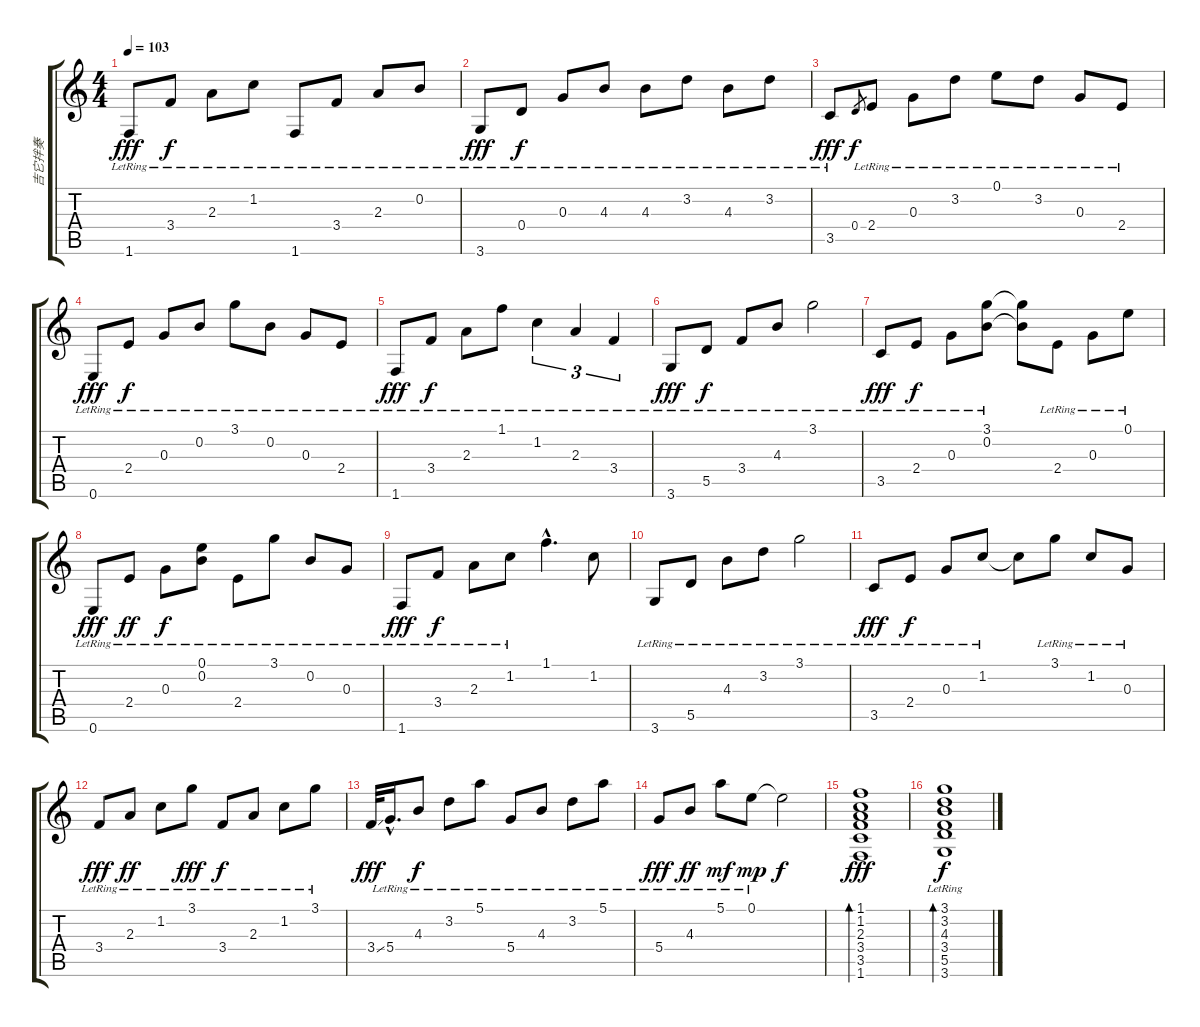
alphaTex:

\track ("吉它拌奏" "吉它拌奏") {instrument acousticguitarnylon}
\staff {score tabs}
\tuning (E4 B3 G3 D3 A2 E2) {hide}
\ts (4 4)
\tempo 103
\clef g2
\ks c
1.6{lr}.8{dy fff} 3.4{lr}.8{dy f} 2.3{lr}.8 1.2{lr}.8 1.6{lr}.8 3.4{lr}.8 2.3{lr}.8 0.2{lr}.8 |
3.6{lr}.8{dy fff} 0.4{lr}.8{dy f} 0.3{lr}.8 4.3{lr}.8 4.3{lr}.8 3.2{lr}.8 4.3{lr}.8 3.2{lr}.8 |
3.5{lr}.8{dy fff} 0.4.8{gr dy f} 2.4{lr}.8 0.3{lr}.8 3.2{lr}.8 0.1{lr}.8 3.2{lr}.8 0.3{lr}.8 2.4{lr}.8 |
0.6{lr}.8{dy fff} 2.4{lr}.8{dy f} 0.3{lr}.8 0.2{lr}.8 3.1{lr}.8 0.2{lr}.8 0.3{lr}.8 2.4{lr}.8 |
1.6{lr}.8{dy fff} 3.4{lr}.8{dy f} 2.3{lr}.8 1.1{lr}.8 1.2{lr}.4{tu (3 2)} 2.3{lr}.4{tu (3 2)} 3.4{lr}.4{tu (3 2)} |
3.6{lr}.8{dy fff} 5.5{lr}.8{dy f} 3.4{lr}.8 4.3{lr}.8 3.1{lr}.2 |
3.5{lr}.8{dy fff} 2.4{lr}.8{dy f} 0.3{lr}.8 (3.1{lr} 0.2{lr}).8 (3.1{t} 0.2{t}).8 2.4{lr}.8 0.3{lr}.8 0.1{lr}.8 |
0.6{lr}.8{dy fff} 2.4{lr}.8{dy ff} 0.3{lr}.8{dy f} (0.1{lr} 0.2{lr}).8 2.4{lr}.8 3.1{lr}.8 0.2{lr}.8 0.3{lr}.8 |
1.6{lr}.8{dy fff} 3.4{lr}.8{dy f} 2.3{lr}.8 1.2{lr}.8 1.1{hac}.4{d} 1.2.8 |
3.6{lr}.8 5.5{lr}.8 4.3{lr}.8 3.2{lr}.8 3.1{lr}.2 |
3.5{lr}.8{dy fff} 2.4{lr}.8{dy f} 0.3{lr}.8 1.2{lr}.8 1.2{t}.8 3.1{lr}.8 1.2{lr}.8 0.3{lr}.8 |
3.4{lr}.8{dy fff} 2.3{lr}.8{dy ff} 1.2{lr}.8 3.1{lr}.8{dy fff} 3.4{lr}.8{dy f} 2.3{lr}.8 1.2{lr}.8 3.1{lr}.8 |
3.4{ss}.32{dy fff} 5.4{hac lr}.16{d} 4.3{lr}.8{dy f} 3.2{lr}.8 5.1{lr}.8 5.4{lr}.8 4.3{lr}.8 3.2{lr}.8 5.1{lr}.8 |
5.4{lr}.8{dy fff} 4.3{lr}.8{dy ff} 5.1{lr}.8{dy mf} 0.1{lr}.8{dy mp} 0.1{t}.2{dy f} |
(1.1 1.2 2.3 3.4 3.5 1.6).1{bd 480 dy fff} |
(3.1{lr} 3.2{lr} 4.3{lr} 3.4{lr} 5.5{lr} 3.6{lr}).1{bd 480 dy f}
